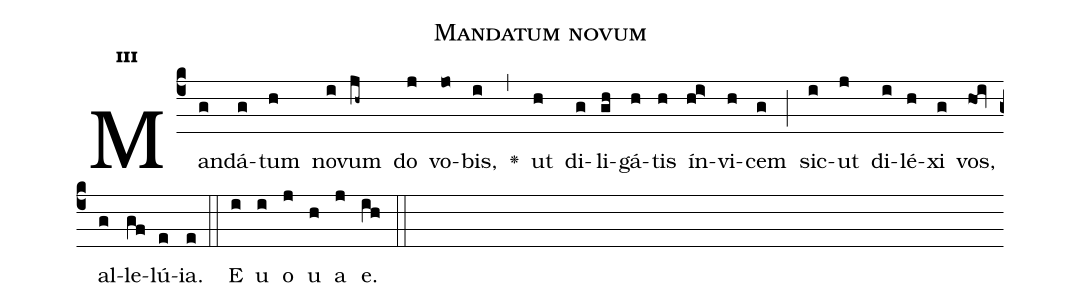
name:Mandatum novum;
office-part:Antiphona;
mode:3;
%%
initial-style: 1;
name: Mandatum novum
book: Antiphonae & Responsoria/Tomus II, p. 209;
occasion: Hebdomada V Paschae Dominica;
office-part: Laudes Ant E;
user-notes: ;
commentary: ;
annotation: 3a;
centering-scheme: english;
fontsize: 12;
font: OFLSortsMillGoudy;
height: 11;
width: 4.5;
%%
(c4)Man(g)dá(g)tum(h) no(i)vum(jh~) do(j) vo(jo)bis,(i) <v>\greheightstar</v>(,) ut(h) di(g)li(gh)gá(h)tis(h) ín(hi>)vi(h)cem(g) (;) sic(i)ut(j) di(i)lé(h)xi(g) vos,(hoi) al(g)le(gf)lú(e)ia.(e) (::)
E(i) u(i) o(j) u(h) a(j) e.(ih) (::)
